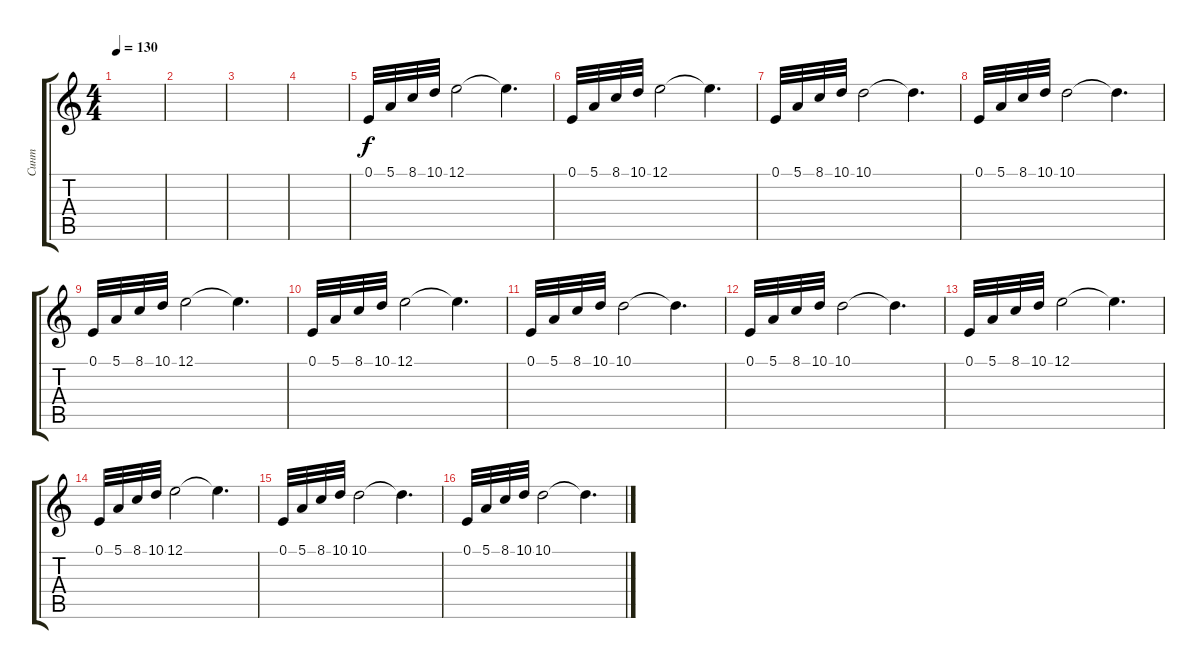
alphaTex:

\track ("Синт" "Синт") {instrument stringensemble1}
\staff {score tabs}
\tuning (E4 B3 G3 D3 A2 E2) {hide}
\ts (4 4)
\tempo 130
\clef g2
\ks c
|
|
|
|
0.1.32 5.1.32 8.1.32 10.1.32 12.1.2 12.1{t}.4{d} |
0.1.32 5.1.32 8.1.32 10.1.32 12.1.2 12.1{t}.4{d} |
0.1.32 5.1.32 8.1.32 10.1.32 10.1.2 10.1{t}.4{d} |
0.1.32 5.1.32 8.1.32 10.1.32 10.1.2 10.1{t}.4{d} |
0.1.32 5.1.32 8.1.32 10.1.32 12.1.2 12.1{t}.4{d} |
0.1.32 5.1.32 8.1.32 10.1.32 12.1.2 12.1{t}.4{d} |
0.1.32 5.1.32 8.1.32 10.1.32 10.1.2 10.1{t}.4{d} |
0.1.32 5.1.32 8.1.32 10.1.32 10.1.2 10.1{t}.4{d} |
0.1.32 5.1.32 8.1.32 10.1.32 12.1.2 12.1{t}.4{d} |
0.1.32 5.1.32 8.1.32 10.1.32 12.1.2 12.1{t}.4{d} |
0.1.32 5.1.32 8.1.32 10.1.32 10.1.2 10.1{t}.4{d} |
0.1.32 5.1.32 8.1.32 10.1.32 10.1.2 10.1{t}.4{d}
